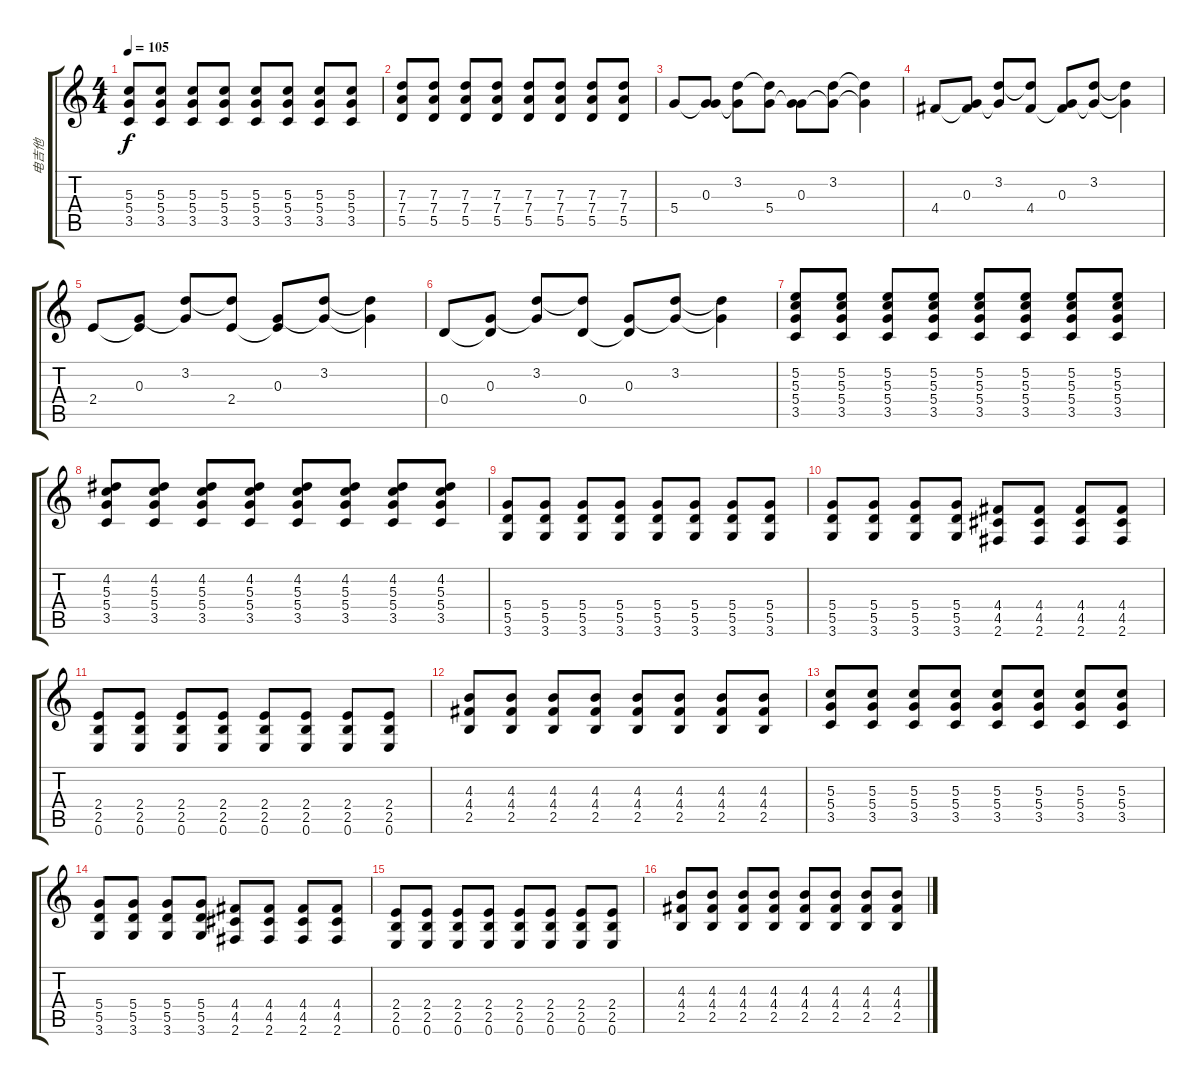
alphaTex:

\track ("电吉他" "电吉他") {instrument overdrivenguitar}
\staff {score tabs}
\tuning (E4 B3 G3 D3 A2 E2) {hide}
\ts (4 4)
\tempo 105
\clef g2
\ks c
(5.3 5.4 3.5).8{dy f} (5.3 5.4 3.5).8 (5.3 5.4 3.5).8 (5.3 5.4 3.5).8 (5.3 5.4 3.5).8 (5.3 5.4 3.5).8 (5.3 5.4 3.5).8 (5.3 5.4 3.5).8 |
(7.3 7.4 5.5).8 (7.3 7.4 5.5).8 (7.3 7.4 5.5).8 (7.3 7.4 5.5).8 (7.3 7.4 5.5).8 (7.3 7.4 5.5).8 (7.3 7.4 5.5).8 (7.3 7.4 5.5).8 |
5.4.8 (0.3 5.4{t}).8 (3.2 0.3{t}).8 (3.2{t} 5.4).8 (0.3 5.4{t}).8 (3.2 0.3{t}).8 (3.2{t} 0.3{t}).4 |
4.4.8 (0.3 4.4{t}).8 (3.2 0.3{t}).8 (3.2{t} 4.4).8 (0.3 4.4{t}).8 (3.2 0.3{t}).8 (3.2{t} 0.3{t}).4 |
2.4.8 (0.3 2.4{t}).8 (3.2 0.3{t}).8 (3.2{t} 2.4).8 (0.3 2.4{t}).8 (3.2 0.3{t}).8 (3.2{t} 0.3{t}).4 |
0.4.8 (0.3 0.4{t}).8 (3.2 0.3{t}).8 (3.2{t} 0.4).8 (0.3 0.4{t}).8 (3.2 0.3{t}).8 (3.2{t} 0.3{t}).4 |
(5.2 5.3 5.4 3.5).8 (5.2 5.3 5.4 3.5).8 (5.2 5.3 5.4 3.5).8 (5.2 5.3 5.4 3.5).8 (5.2 5.3 5.4 3.5).8 (5.2 5.3 5.4 3.5).8 (5.2 5.3 5.4 3.5).8 (5.2 5.3 5.4 3.5).8 |
(4.2 5.3 5.4 3.5).8 (4.2 5.3 5.4 3.5).8 (4.2 5.3 5.4 3.5).8 (4.2 5.3 5.4 3.5).8 (4.2 5.3 5.4 3.5).8 (4.2 5.3 5.4 3.5).8 (4.2 5.3 5.4 3.5).8 (4.2 5.3 5.4 3.5).8 |
(5.4 5.5 3.6).8 (5.4 5.5 3.6).8 (5.4 5.5 3.6).8 (5.4 5.5 3.6).8 (5.4 5.5 3.6).8 (5.4 5.5 3.6).8 (5.4 5.5 3.6).8 (5.4 5.5 3.6).8 |
(5.4 5.5 3.6).8 (5.4 5.5 3.6).8 (5.4 5.5 3.6).8 (5.4 5.5 3.6).8 (4.4 4.5 2.6).8 (4.4 4.5 2.6).8 (4.4 4.5 2.6).8 (4.4 4.5 2.6).8 |
(2.4 2.5 0.6).8 (2.4 2.5 0.6).8 (2.4 2.5 0.6).8 (2.4 2.5 0.6).8 (2.4 2.5 0.6).8 (2.4 2.5 0.6).8 (2.4 2.5 0.6).8 (2.4 2.5 0.6).8 |
(4.3 4.4 2.5).8 (4.3 4.4 2.5).8 (4.3 4.4 2.5).8 (4.3 4.4 2.5).8 (4.3 4.4 2.5).8 (4.3 4.4 2.5).8 (4.3 4.4 2.5).8 (4.3 4.4 2.5).8 |
(5.3 5.4 3.5).8 (5.3 5.4 3.5).8 (5.3 5.4 3.5).8 (5.3 5.4 3.5).8 (5.3 5.4 3.5).8 (5.3 5.4 3.5).8 (5.3 5.4 3.5).8 (5.3 5.4 3.5).8 |
(5.4 5.5 3.6).8 (5.4 5.5 3.6).8 (5.4 5.5 3.6).8 (5.4 5.5 3.6).8 (4.4 4.5 2.6).8 (4.4 4.5 2.6).8 (4.4 4.5 2.6).8 (4.4 4.5 2.6).8 |
(2.4 2.5 0.6).8 (2.4 2.5 0.6).8 (2.4 2.5 0.6).8 (2.4 2.5 0.6).8 (2.4 2.5 0.6).8 (2.4 2.5 0.6).8 (2.4 2.5 0.6).8 (2.4 2.5 0.6).8 |
(4.3 4.4 2.5).8 (4.3 4.4 2.5).8 (4.3 4.4 2.5).8 (4.3 4.4 2.5).8 (4.3 4.4 2.5).8 (4.3 4.4 2.5).8 (4.3 4.4 2.5).8 (4.3 4.4 2.5).8
